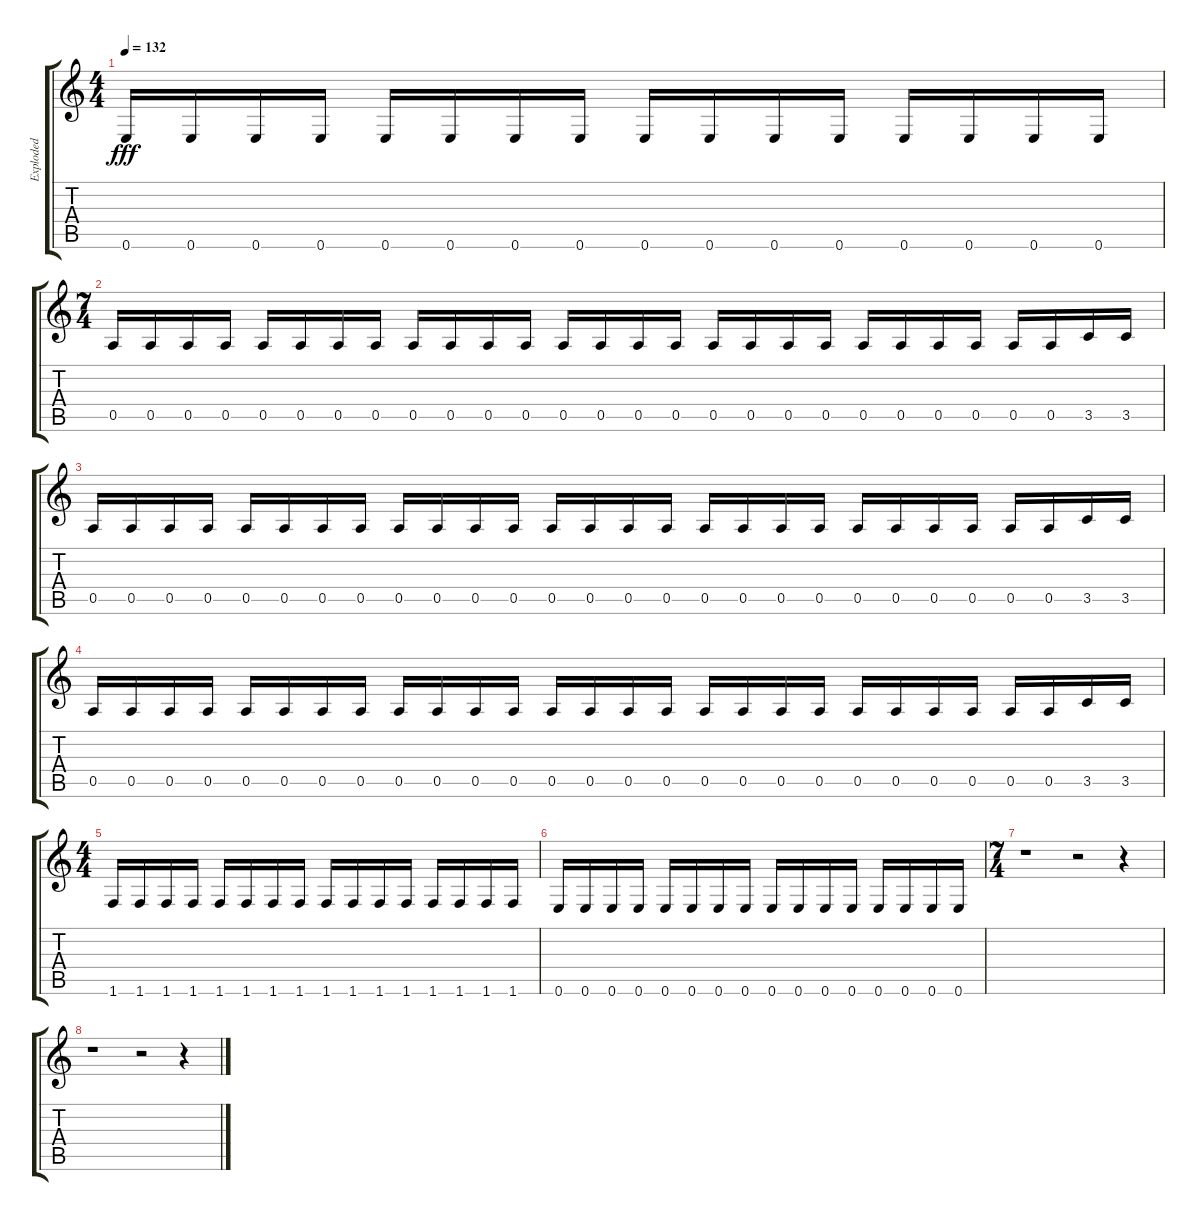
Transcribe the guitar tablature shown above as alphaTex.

\track ("Exploded" "Exploded") {instrument distortionguitar}
\staff {score tabs}
\tuning (E4 B3 G3 D3 A2 E2) {hide}
\ts (4 4)
\tempo 132
\clef g2
\ks c
0.6.16{dy fff} 0.6.16 0.6.16 0.6.16 0.6.16 0.6.16 0.6.16 0.6.16 0.6.16 0.6.16 0.6.16 0.6.16 0.6.16 0.6.16 0.6.16 0.6.16 |
\ts (7 4)
0.5.16 0.5.16 0.5.16 0.5.16 0.5.16 0.5.16 0.5.16 0.5.16 0.5.16 0.5.16 0.5.16 0.5.16 0.5.16 0.5.16 0.5.16 0.5.16 0.5.16 0.5.16 0.5.16 0.5.16 0.5.16 0.5.16 0.5.16 0.5.16 0.5.16 0.5.16 3.5.16 3.5.16 |
0.5.16 0.5.16 0.5.16 0.5.16 0.5.16 0.5.16 0.5.16 0.5.16 0.5.16 0.5.16 0.5.16 0.5.16 0.5.16 0.5.16 0.5.16 0.5.16 0.5.16 0.5.16 0.5.16 0.5.16 0.5.16 0.5.16 0.5.16 0.5.16 0.5.16 0.5.16 3.5.16 3.5.16 |
0.5.16 0.5.16 0.5.16 0.5.16 0.5.16 0.5.16 0.5.16 0.5.16 0.5.16 0.5.16 0.5.16 0.5.16 0.5.16 0.5.16 0.5.16 0.5.16 0.5.16 0.5.16 0.5.16 0.5.16 0.5.16 0.5.16 0.5.16 0.5.16 0.5.16 0.5.16 3.5.16 3.5.16 |
\ts (4 4)
1.6.16 1.6.16 1.6.16 1.6.16 1.6.16 1.6.16 1.6.16 1.6.16 1.6.16 1.6.16 1.6.16 1.6.16 1.6.16 1.6.16 1.6.16 1.6.16 |
0.6.16 0.6.16 0.6.16 0.6.16 0.6.16 0.6.16 0.6.16 0.6.16 0.6.16 0.6.16 0.6.16 0.6.16 0.6.16 0.6.16 0.6.16 0.6.16 |
\ts (7 4)
r.1 r.2 r.4 |
r.1 r.2 r.4
